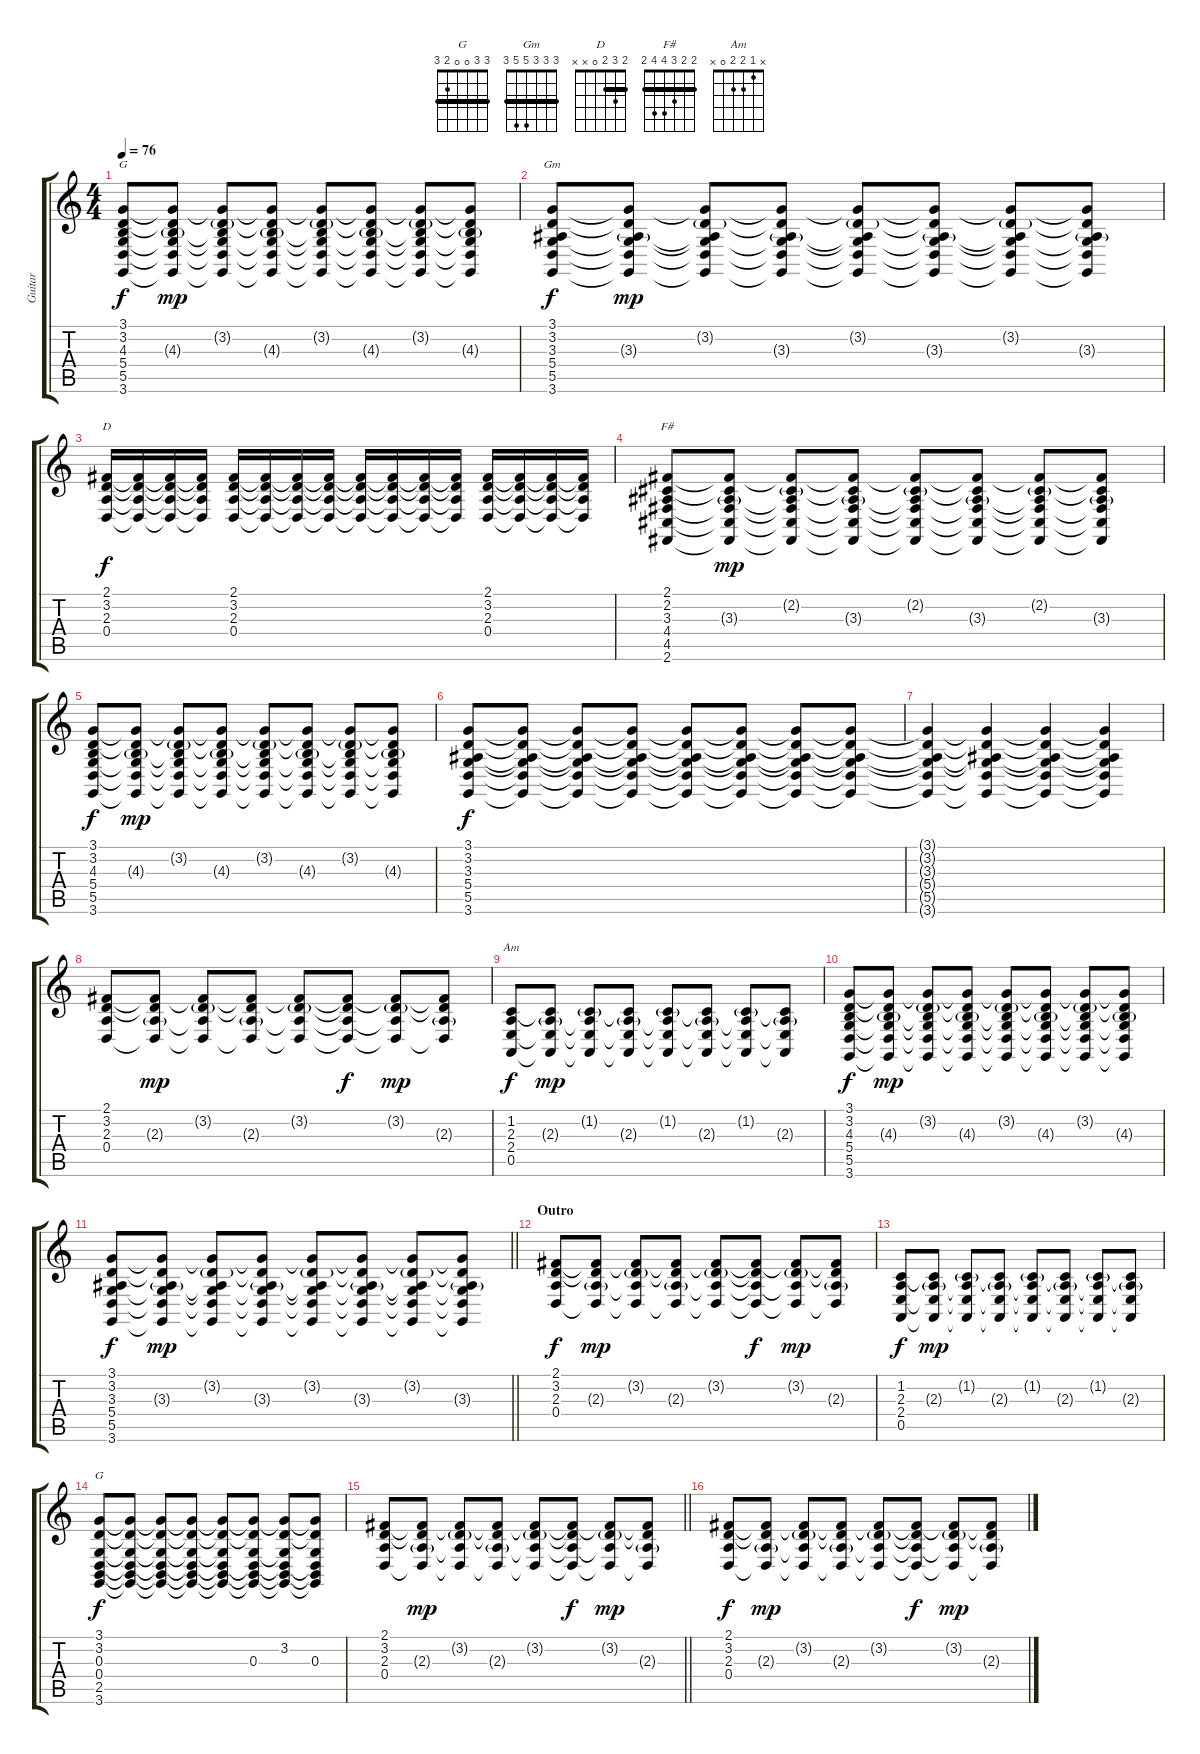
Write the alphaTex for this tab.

\track ("Guitar" "Guitar") {instrument stringensemble2}
\staff {score tabs}
\tuning (E4 B3 G3 D3 A2 E2) {hide}
\chord ("G" 3 3 4 5 5 3) {barre 3}
\chord ("Gm" 3 3 3 5 5 3) {barre 3}
\chord ("D" 2 3 2 0 x x) {barre 2}
\chord ("F#" 2 2 3 4 4 2) {barre 2}
\chord ("Am" x 1 2 2 0 x)
\chord ("G" 3 3 0 0 2 3) {barre 3}
\ts (4 4)
\tempo 76
\clef g2
\ks c
(3.1 3.2 4.3 5.4 5.5 3.6).8{ch "G" dy f} (3.1{t} 3.2{t} 4.3{g} 5.4{t} 5.5{t} 3.6{t}).8{dy mp} (3.1{t} 3.2{g} 4.3{t} 5.4{t} 5.5{t} 3.6{t}).8 (3.1{t} 3.2{t} 4.3{g} 5.4{t} 5.5{t} 3.6{t}).8 (3.1{t} 3.2{g} 4.3{t} 5.4{t} 5.5{t} 3.6{t}).8 (3.1{t} 3.2{t} 4.3{g} 5.4{t} 5.5{t} 3.6{t}).8 (3.1{t} 3.2{g} 4.3{t} 5.4{t} 5.5{t} 3.6{t}).8 (3.1{t} 3.2{t} 4.3{g} 5.4{t} 5.5{t} 3.6{t}).8 |
(3.1 3.2 3.3 5.4 5.5 3.6).8{ch "Gm" dy f} (3.1{t} 3.2{t} 3.3{g} 5.4{t} 5.5{t} 3.6{t}).8{dy mp} (3.1{t} 3.2{g} 3.3{t} 5.4{t} 5.5{t} 3.6{t}).8 (3.1{t} 3.2{t} 3.3{g} 5.4{t} 5.5{t} 3.6{t}).8 (3.1{t} 3.2{g} 3.3{t} 5.4{t} 5.5{t} 3.6{t}).8 (3.1{t} 3.2{t} 3.3{g} 5.4{t} 5.5{t} 3.6{t}).8 (3.1{t} 3.2{g} 3.3{t} 5.4{t} 5.5{t} 3.6{t}).8 (3.1{t} 3.2{t} 3.3{g} 5.4{t} 5.5{t} 3.6{t}).8 |
(2.1 3.2 2.3 0.4).16{ch "D" dy f} (2.1{t} 3.2{t} 2.3{t} 0.4{t}).16 (2.1{t} 3.2{t} 2.3{t} 0.4{t}).16 (2.1{t} 3.2{t} 2.3{t} 0.4{t}).16 (2.1 3.2 2.3 0.4).16 (2.1{t} 3.2{t} 2.3{t} 0.4{t}).16 (2.1{t} 3.2{t} 2.3{t} 0.4{t}).16 (2.1{t} 3.2{t} 2.3{t} 0.4{t}).16 (2.1{t} 3.2{t} 2.3{t} 0.4{t}).16 (2.1{t} 3.2{t} 2.3{t} 0.4{t}).16 (2.1{t} 3.2{t} 2.3{t} 0.4{t}).16 (2.1{t} 3.2{t} 2.3{t} 0.4{t}).16 (2.1 3.2 2.3 0.4).16 (2.1{t} 3.2{t} 2.3{t} 0.4{t}).16 (2.1{t} 3.2{t} 2.3{t} 0.4{t}).16 (2.1{t} 3.2{t} 2.3{t} 0.4{t}).16 |
(2.1 2.2 3.3 4.4 4.5 2.6).8{ch "F#"} (2.1{t} 2.2{t} 3.3{g} 4.4{t} 4.5{t} 2.6{t}).8{dy mp} (2.1{t} 2.2{g} 3.3{t} 4.4{t} 4.5{t} 2.6{t}).8 (2.1{t} 2.2{t} 3.3{g} 4.4{t} 4.5{t} 2.6{t}).8 (2.1{t} 2.2{g} 3.3{t} 4.4{t} 4.5{t} 2.6{t}).8 (2.1{t} 2.2{t} 3.3{g} 4.4{t} 4.5{t} 2.6{t}).8 (2.1{t} 2.2{g} 3.3{t} 4.4{t} 4.5{t} 2.6{t}).8 (2.1{t} 2.2{t} 3.3{g} 4.4{t} 4.5{t} 2.6{t}).8 |
(3.1 3.2 4.3 5.4 5.5 3.6).8{dy f} (3.1{t} 3.2{t} 4.3{g} 5.4{t} 5.5{t} 3.6{t}).8{dy mp} (3.1{t} 3.2{g} 4.3{t} 5.4{t} 5.5{t} 3.6{t}).8 (3.1{t} 3.2{t} 4.3{g} 5.4{t} 5.5{t} 3.6{t}).8 (3.1{t} 3.2{g} 4.3{t} 5.4{t} 5.5{t} 3.6{t}).8 (3.1{t} 3.2{t} 4.3{g} 5.4{t} 5.5{t} 3.6{t}).8 (3.1{t} 3.2{g} 4.3{t} 5.4{t} 5.5{t} 3.6{t}).8 (3.1{t} 3.2{t} 4.3{g} 5.4{t} 5.5{t} 3.6{t}).8 |
(3.1 3.2 3.3 5.4 5.5 3.6).8{dy f} (3.1{t} 3.2{t} 3.3{t} 5.4{t} 5.5{t} 3.6{t}).8 (3.1{t} 3.2{t} 3.3{t} 5.4{t} 5.5{t} 3.6{t}).8 (3.1{t} 3.2{t} 3.3{t} 5.4{t} 5.5{t} 3.6{t}).8 (3.1{t} 3.2{t} 3.3{t} 5.4{t} 5.5{t} 3.6{t}).8 (3.1{t} 3.2{t} 3.3{t} 5.4{t} 5.5{t} 3.6{t}).8 (3.1{t} 3.2{t} 3.3{t} 5.4{t} 5.5{t} 3.6{t}).8 (3.1{t} 3.2{t} 3.3{t} 5.4{t} 5.5{t} 3.6{t}).8 |
(3.1{t} 3.2{t} 3.3{t} 5.4{t} 5.5{t} 3.6{t}).4 (3.1{t} 3.2{t} 3.3{t} 5.4{t} 5.5{t} 3.6{t}).4 (3.1{t} 3.2{t} 3.3{t} 5.4{t} 5.5{t} 3.6{t}).4 (3.1{t} 3.2{t} 3.3{t} 5.4{t} 5.5{t} 3.6{t}).4 |
(2.1 3.2 2.3 0.4).8 (2.1{t} 3.2{t} 2.3{g} 0.4{t}).8{dy mp} (2.1{t} 3.2{g} 2.3{t} 0.4{t}).8 (2.1{t} 3.2{t} 2.3{g} 0.4{t}).8 (2.1{t} 3.2{g} 2.3{t} 0.4{t}).8 (2.1{t} 3.2{t} 2.3{t} 0.4{t}).8{dy f} (2.1{t} 3.2{g} 2.3{t} 0.4{t}).8{dy mp} (2.1{t} 3.2{t} 2.3{g} 0.4{t}).8 |
(1.2 2.3 2.4 0.5).8{ch "Am" dy f} (1.2{t} 2.3{g} 2.4{t} 0.5{t}).8{dy mp} (1.2{g} 2.3{t} 2.4{t} 0.5{t}).8 (1.2{t} 2.3{g} 2.4{t} 0.5{t}).8 (1.2{g} 2.3{t} 2.4{t} 0.5{t}).8 (1.2{t} 2.3{g} 2.4{t} 0.5{t}).8 (1.2{g} 2.3{t} 2.4{t} 0.5{t}).8 (1.2{t} 2.3{g} 2.4{t} 0.5{t}).8 |
(3.1 3.2 4.3 5.4 5.5 3.6).8{dy f} (3.1{t} 3.2{t} 4.3{g} 5.4{t} 5.5{t} 3.6{t}).8{dy mp} (3.1{t} 3.2{g} 4.3{t} 5.4{t} 5.5{t} 3.6{t}).8 (3.1{t} 3.2{t} 4.3{g} 5.4{t} 5.5{t} 3.6{t}).8 (3.1{t} 3.2{g} 4.3{t} 5.4{t} 5.5{t} 3.6{t}).8 (3.1{t} 3.2{t} 4.3{g} 5.4{t} 5.5{t} 3.6{t}).8 (3.1{t} 3.2{g} 4.3{t} 5.4{t} 5.5{t} 3.6{t}).8 (3.1{t} 3.2{t} 4.3{g} 5.4{t} 5.5{t} 3.6{t}).8 |
\barLineRight lightlight
(3.1 3.2 3.3 5.4 5.5 3.6).8{dy f} (3.1{t} 3.2{t} 3.3{g} 5.4{t} 5.5{t} 3.6{t}).8{dy mp} (3.1{t} 3.2{g} 3.3{t} 5.4{t} 5.5{t} 3.6{t}).8 (3.1{t} 3.2{t} 3.3{g} 5.4{t} 5.5{t} 3.6{t}).8 (3.1{t} 3.2{g} 3.3{t} 5.4{t} 5.5{t} 3.6{t}).8 (3.1{t} 3.2{t} 3.3{g} 5.4{t} 5.5{t} 3.6{t}).8 (3.1{t} 3.2{g} 3.3{t} 5.4{t} 5.5{t} 3.6{t}).8 (3.1{t} 3.2{t} 3.3{g} 5.4{t} 5.5{t} 3.6{t}).8 |
\section ("" "Outro")
(2.1 3.2 2.3 0.4).8{dy f} (2.1{t} 3.2{t} 2.3{g} 0.4{t}).8{dy mp} (2.1{t} 3.2{g} 2.3{t} 0.4{t}).8 (2.1{t} 3.2{t} 2.3{g} 0.4{t}).8 (2.1{t} 3.2{g} 2.3{t} 0.4{t}).8 (2.1{t} 3.2{t} 2.3{t} 0.4{t}).8{dy f} (2.1{t} 3.2{g} 2.3{t} 0.4{t}).8{dy mp} (2.1{t} 3.2{t} 2.3{g} 0.4{t}).8 |
(1.2 2.3 2.4 0.5).8{dy f} (1.2{t} 2.3{g} 2.4{t} 0.5{t}).8{dy mp} (1.2{g} 2.3{t} 2.4{t} 0.5{t}).8 (1.2{t} 2.3{g} 2.4{t} 0.5{t}).8 (1.2{g} 2.3{t} 2.4{t} 0.5{t}).8 (1.2{t} 2.3{g} 2.4{t} 0.5{t}).8 (1.2{g} 2.3{t} 2.4{t} 0.5{t}).8 (1.2{t} 2.3{g} 2.4{t} 0.5{t}).8 |
(3.1 3.2 0.3 0.4 2.5 3.6).8{ch "G" dy f} (3.1{t} 3.2{t} 0.3{t} 0.4{t} 2.5{t} 3.6{t}).8 (3.1{t} 3.2{t} 0.3{t} 0.4{t} 2.5{t} 3.6{t}).8 (3.1{t} 3.2{t} 0.3{t} 0.4{t} 2.5{t} 3.6{t}).8 (3.1{t} 3.2{t} 0.3{t} 0.4{t} 2.5{t} 3.6{t}).8 (3.1{t} 3.2{t} 0.3 0.4{t} 2.5{t} 3.6{t}).8 (3.1{t} 3.2 0.3{t} 0.4{t} 2.5{t} 3.6{t}).8 (3.1{t} 3.2{t} 0.3 0.4{t} 2.5{t} 3.6{t}).8 |
\barLineRight lightlight
(2.1 3.2 2.3 0.4).8 (2.1{t} 3.2{t} 2.3{g} 0.4{t}).8{dy mp} (2.1{t} 3.2{g} 2.3{t} 0.4{t}).8 (2.1{t} 3.2{t} 2.3{g} 0.4{t}).8 (2.1{t} 3.2{g} 2.3{t} 0.4{t}).8 (2.1{t} 3.2{t} 2.3{t} 0.4{t}).8{dy f} (2.1{t} 3.2{g} 2.3{t} 0.4{t}).8{dy mp} (2.1{t} 3.2{t} 2.3{g} 0.4{t}).8 |
(2.1 3.2 2.3 0.4).8{dy f} (2.1{t} 3.2{t} 2.3{g} 0.4{t}).8{dy mp} (2.1{t} 3.2{g} 2.3{t} 0.4{t}).8 (2.1{t} 3.2{t} 2.3{g} 0.4{t}).8 (2.1{t} 3.2{g} 2.3{t} 0.4{t}).8 (2.1{t} 3.2{t} 2.3{t} 0.4{t}).8{dy f} (2.1{t} 3.2{g} 2.3{t} 0.4{t}).8{dy mp} (2.1{t} 3.2{t} 2.3{g} 0.4{t}).8
